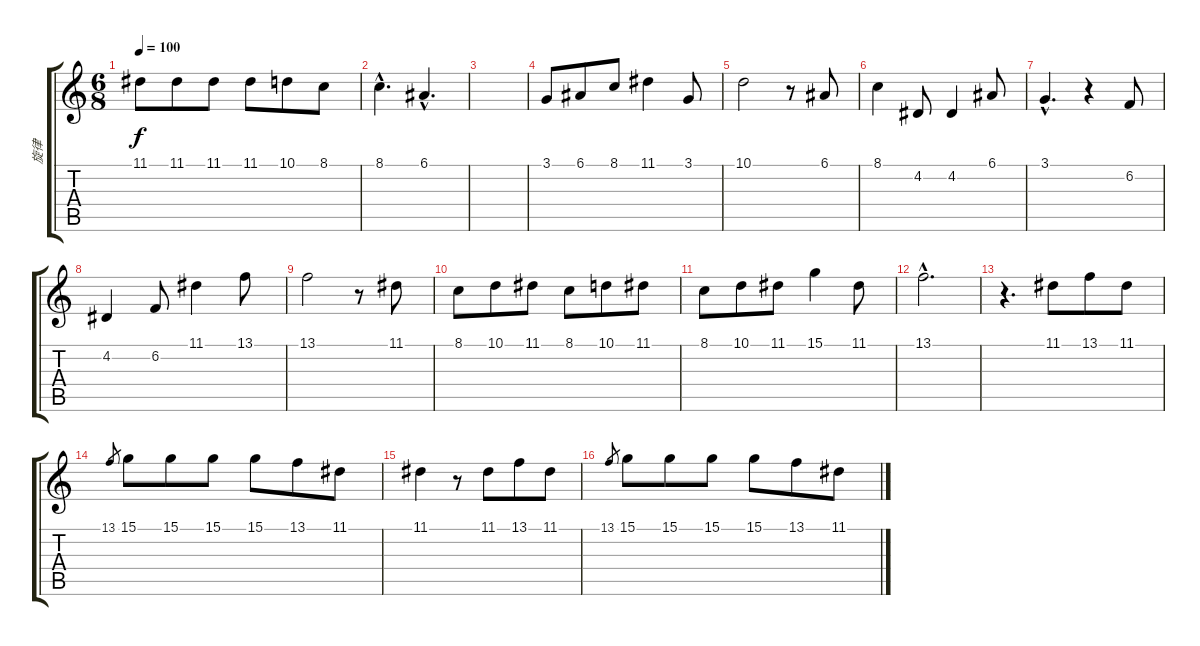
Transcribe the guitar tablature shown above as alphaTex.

\track ("旋律" "旋律") {instrument voiceoohs}
\staff {score tabs}
\tuning (E4 B3 G3 D3 A2 E2) {hide}
\ts (6 8)
\tempo 100
\clef g2
\ks c
11.1.8{dy f} 11.1.8 11.1.8 11.1.8 10.1.8 8.1.8 |
8.1{hac}.4{d txt ""} 6.1{hac}.4{d} |
|
3.1.8 6.1.8 8.1.8 11.1.4 3.1.8 |
10.1.2 r.8 6.1.8 |
8.1.4 4.2.8 4.2.4 6.1.8 |
3.1{hac}.4{d} r.4 6.2.8 |
4.2.4 6.2.8 11.1.4 13.1.8 |
13.1.2 r.8 11.1.8 |
8.1.8 10.1.8 11.1.8 8.1.8 10.1.8 11.1.8 |
8.1.8 10.1.8 11.1.8 15.1.4 11.1.8 |
13.1{hac}.2{d} |
r.4{d} 11.1.8{txt ""} 13.1.8 11.1.8 |
13.1.8{gr} 15.1.8 15.1.8 15.1.8 15.1.8 13.1.8 11.1.8 |
11.1.4 r.8 11.1.8 13.1.8 11.1.8 |
13.1.8{gr} 15.1.8 15.1.8 15.1.8 15.1.8 13.1.8 11.1.8
